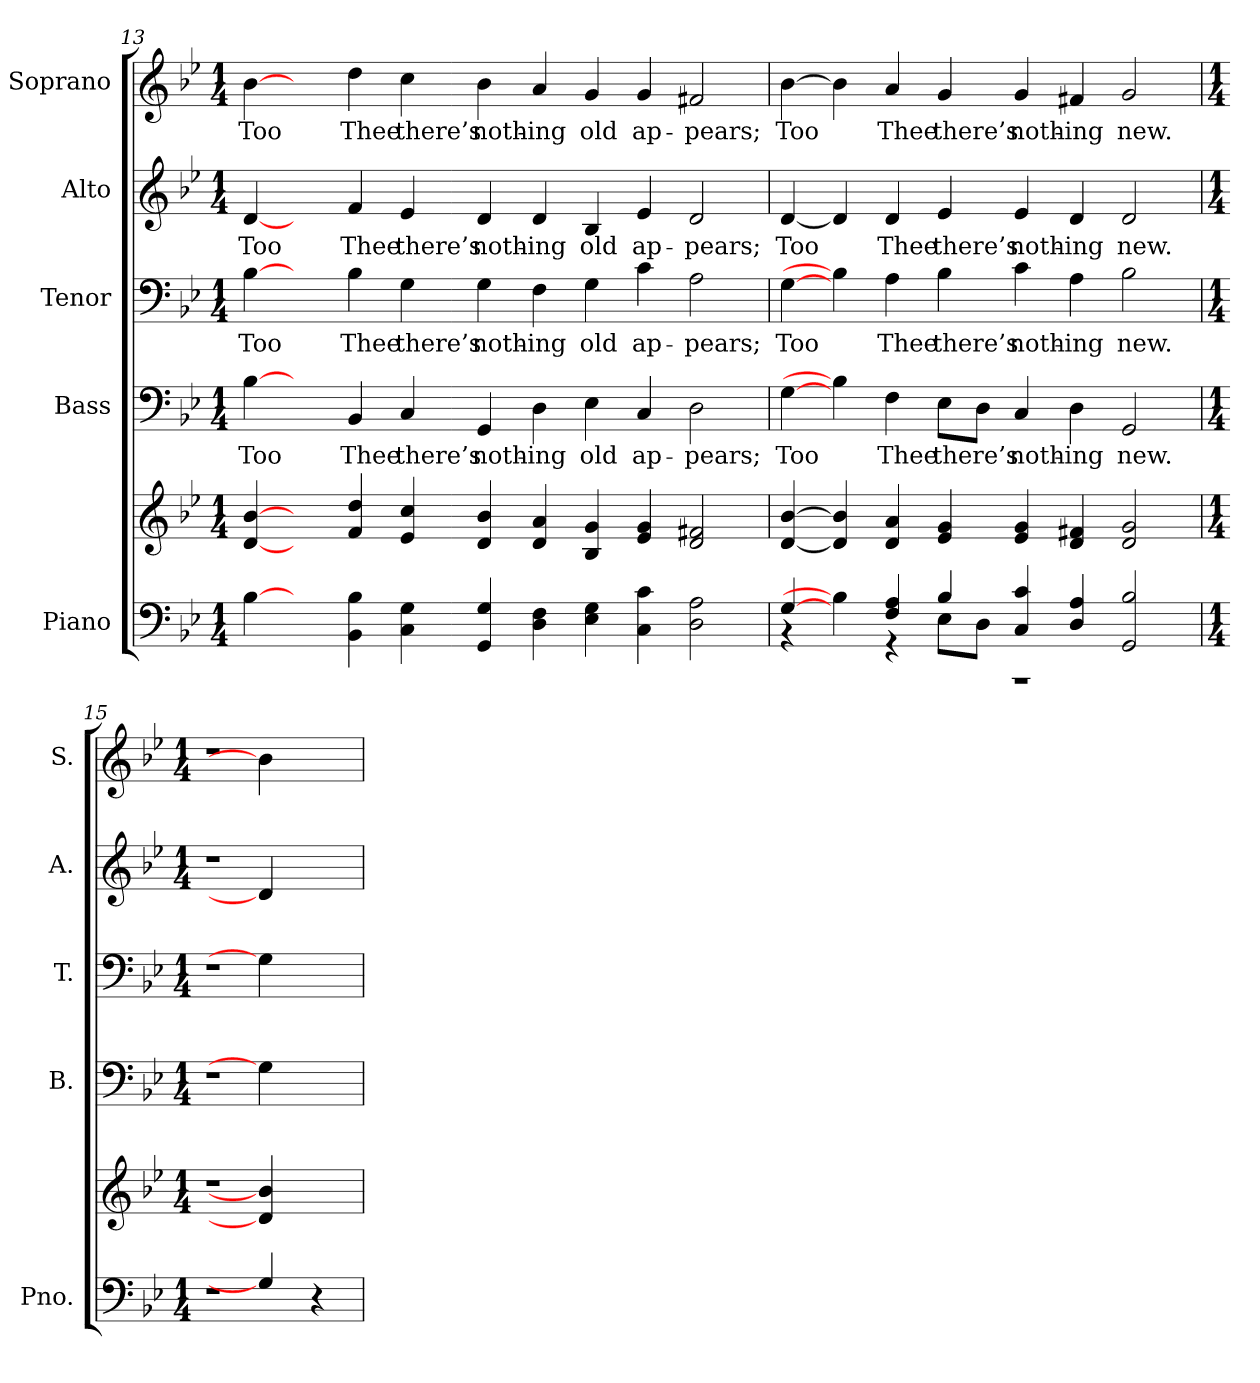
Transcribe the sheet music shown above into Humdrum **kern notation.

**kern	**kern	**kern	**text	**kern	**text	**kern	**text	**kern	**text
*part5	*part5	*part4	*part4	*part3	*part3	*part2	*part2	*part1	*part1
*staff6	*staff5	*staff4	*staff4	*staff3	*staff3	*staff2	*staff2	*staff1	*staff1
*I"Piano	*	*I"Bass	*	*I"Tenor	*	*I"Alto	*	*I"Soprano	*
*I'Pno.	*	*I'B.	*	*I'T.	*	*I'A.	*	*I'S.	*
!!LO:PB:g=z
*clefF4	*clefG2	*clefF4	*	*clefF4	*	*clefG2	*	*clefG2	*
*k[b-e-]	*k[b-e-]	*k[b-e-]	*	*k[b-e-]	*	*k[b-e-]	*	*k[b-e-]	*
*B-:	*B-:	*B-:	*	*B-:	*	*B-:	*	*B-:	*
*M1/4	*M1/4	*M1/4	*	*M1/4	*	*M1/4	*	*M1/4	*
=13	=13	=13	=13	=13	=13	=13	=13	=13	=13
!	!	!	!LO:LY:b:color=#000000	!	!	!	!	!	!
!	!	!	!	!	!LO:LY:b:color=#000000	!	!	!	!
!	!	!	!	!	!	!	!LO:LY:b:color=#000000	!	!
!	!	!	!	!	!	!	!	!	!LO:LY:b:color=#000000
[4B-i\	[4di/ [4b-i	[4B-i\	Too	[4B-i\	Too	[4di/	Too	[4b-i\	Too
4ryy	4ryy	4ryy	.	4ryy	.	4ryy	.	4ryy	.
!	!	!	!LO:LY:b:color=#000000	!	!	!	!	!	!
!	!	!	!	!	!LO:LY:b:color=#000000	!	!	!	!
!	!	!	!	!	!	!	!LO:LY:b:color=#000000	!	!
!	!	!	!	!	!	!	!	!	!LO:LY:b:color=#000000
4BB-i\ 4B-i	4fi/ 4ddi	4BB-i/	Thee	4B-i\	Thee	4fi/	Thee	4ddi\	Thee
!	!	!	!LO:LY:b:color=#000000	!	!	!	!	!	!
!	!	!	!	!	!LO:LY:b:color=#000000	!	!	!	!
!	!	!	!	!	!	!	!LO:LY:b:color=#000000	!	!
!	!	!	!	!	!	!	!	!	!LO:LY:b:color=#000000
4Ci\ 4Gi	4e-i/ 4cci	4Ci/	there’s	4Gi\	there’s	4e-i/	there’s	4cci\	there’s
!	!	!	!LO:LY:b:color=#000000	!	!	!	!	!	!
!	!	!	!	!	!LO:LY:b:color=#000000	!	!	!	!
!	!	!	!	!	!	!	!LO:LY:b:color=#000000	!	!
!	!	!	!	!	!	!	!	!	!LO:LY:b:color=#000000
4GGi/ 4Gi	4di/ 4b-i	4GGi/	noth-	4Gi\	noth-	4di/	noth-	4b-i\	noth-
!	!	!	!LO:LY:b:color=#000000	!	!	!	!	!	!
!	!	!	!	!	!LO:LY:b:color=#000000	!	!	!	!
!	!	!	!	!	!	!	!LO:LY:b:color=#000000	!	!
!	!	!	!	!	!	!	!	!	!LO:LY:b:color=#000000
4Di\ 4Fi	4di/ 4ai	4Di\	-ing	4Fi\	-ing	4di/	-ing	4ai/	-ing
!	!	!	!LO:LY:b:color=#000000	!	!	!	!	!	!
!	!	!	!	!	!LO:LY:b:color=#000000	!	!	!	!
!	!	!	!	!	!	!	!LO:LY:b:color=#000000	!	!
!	!	!	!	!	!	!	!	!	!LO:LY:b:color=#000000
4E-i\ 4Gi	4B-i/ 4gi	4E-i\	old	4Gi\	old	4B-i/	old	4gi/	old
!	!	!	!LO:LY:b:color=#000000	!	!	!	!	!	!
!	!	!	!	!	!LO:LY:b:color=#000000	!	!	!	!
!	!	!	!	!	!	!	!LO:LY:b:color=#000000	!	!
!	!	!	!	!	!	!	!	!	!LO:LY:b:color=#000000
4Ci\ 4ci	4e-i/ 4gi	4Ci/	ap-	4ci\	ap-	4e-i/	ap-	4gi/	ap-
!	!	!	!LO:LY:b:color=#000000	!	!	!	!	!	!
!	!	!	!	!	!LO:LY:b:color=#000000	!	!	!	!
!	!	!	!	!	!	!	!LO:LY:b:color=#000000	!	!
!	!	!	!	!	!	!	!	!	!LO:LY:b:color=#000000
2Di\ 2Ai	2di/ 2f#Xi	2Di\	-pears;	2Ai\	-pears;	2di/	-pears;	2f#Xi/	-pears;
!!LO:PB:g=z
=14	=14	=14	=14	=14	=14	=14	=14	=14	=14
*^	*	*	*	*	*	*	*	*	*
!	!	!	!	!LO:LY:b:color=#000000	!	!	!	!	!	!
!	!	!	!	!	!	!LO:LY:b:color=#000000	!	!	!	!
!	!	!	!	!	!	!	!	!LO:LY:b:color=#000000	!	!
!	!	!	!	!	!	!	!	!	!	!LO:LY:b:color=#000000
[4Gi/	4r	[4di/ [4b-i	[4Gi\	Too	[4Gi\	Too	[4di/	Too	[4b-i\	Too
4B-i\]	4ryy	4di/] 4b-i]	4B-i\]	.	4B-i\]	.	4di/]	.	4b-i\]	.
!	!	!	!	!LO:LY:b:color=#000000	!	!	!	!	!	!
!	!	!	!	!	!	!LO:LY:b:color=#000000	!	!	!	!
!	!	!	!	!	!	!	!	!LO:LY:b:color=#000000	!	!
!	!	!	!	!	!	!	!	!	!	!LO:LY:b:color=#000000
4Fi/ 4Ai	4r	4di/ 4ai	4Fi\	Thee	4Ai\	Thee	4di/	Thee	4ai/	Thee
!	!	!	!	!LO:LY:b:color=#000000	!	!	!	!	!	!
!	!	!	!	!	!	!LO:LY:b:color=#000000	!	!	!	!
!	!	!	!	!	!	!	!	!LO:LY:b:color=#000000	!	!
!	!	!	!	!	!	!	!	!	!	!LO:LY:b:color=#000000
4B-i/	8E-i\L	4e-i/ 4gi	8E-i\L	there’s	4B-i\	there’s	4e-i/	there’s	4gi/	there’s
.	8Di\J	.	8Di\J	.	.	.	.	.	.	.
!	!	!	!	!LO:LY:b:color=#000000	!	!	!	!	!	!
!	!	!	!	!	!	!LO:LY:b:color=#000000	!	!	!	!
!	!	!	!	!	!	!	!	!LO:LY:b:color=#000000	!	!
!	!	!	!	!	!	!	!	!	!	!LO:LY:b:color=#000000
4Ci/ 4ci	1r	4e-i/ 4gi	4Ci/	noth-	4ci\	noth-	4e-i/	noth-	4gi/	noth-
!	!	!	!	!LO:LY:b:color=#000000	!	!	!	!	!	!
!	!	!	!	!	!	!LO:LY:b:color=#000000	!	!	!	!
!	!	!	!	!	!	!	!	!LO:LY:b:color=#000000	!	!
!	!	!	!	!	!	!	!	!	!	!LO:LY:b:color=#000000
4Di/ 4Ai	.	4di/ 4f#Xi	4Di\	-ing	4Ai\	-ing	4di/	-ing	4f#Xi/	-ing
!	!	!	!	!LO:LY:b:color=#000000	!	!	!	!	!	!
!	!	!	!	!	!	!LO:LY:b:color=#000000	!	!	!	!
!	!	!	!	!	!	!	!	!LO:LY:b:color=#000000	!	!
!	!	!	!	!	!	!	!	!	!	!LO:LY:b:color=#000000
2GGi/ 2B-i	.	2di/ 2gi	2GGi/	new.	2B-i\	new.	2di/	new.	2gi/	new.
*v	*v	*	*	*	*	*	*	*	*	*
!!LO:PB:g=z
=15	=15	=15	=15	=15	=15	=15	=15	=15	=15
*M1/4	*M1/4	*M1/4	*	*M1/4	*	*M1/4	*	*M1/4	*
!LO:N:vis=1	!LO:N:vis=1	!LO:N:vis=1	!	!LO:N:vis=1	!	!LO:N:vis=1	!	!LO:N:vis=1	!
4r	4r	4r	.	4r	.	4r	.	4r	.
4Gi/]	4di/] 4b-i]	4Gi\]	.	4Gi\]	.	4di/]	.	4b-i\]	.
4r	4ryy	4ryy	.	4ryy	.	4ryy	.	4ryy	.
=	=	=	=	=	=	=	=	=	=
*-	*-	*-	*-	*-	*-	*-	*-	*-	*-
